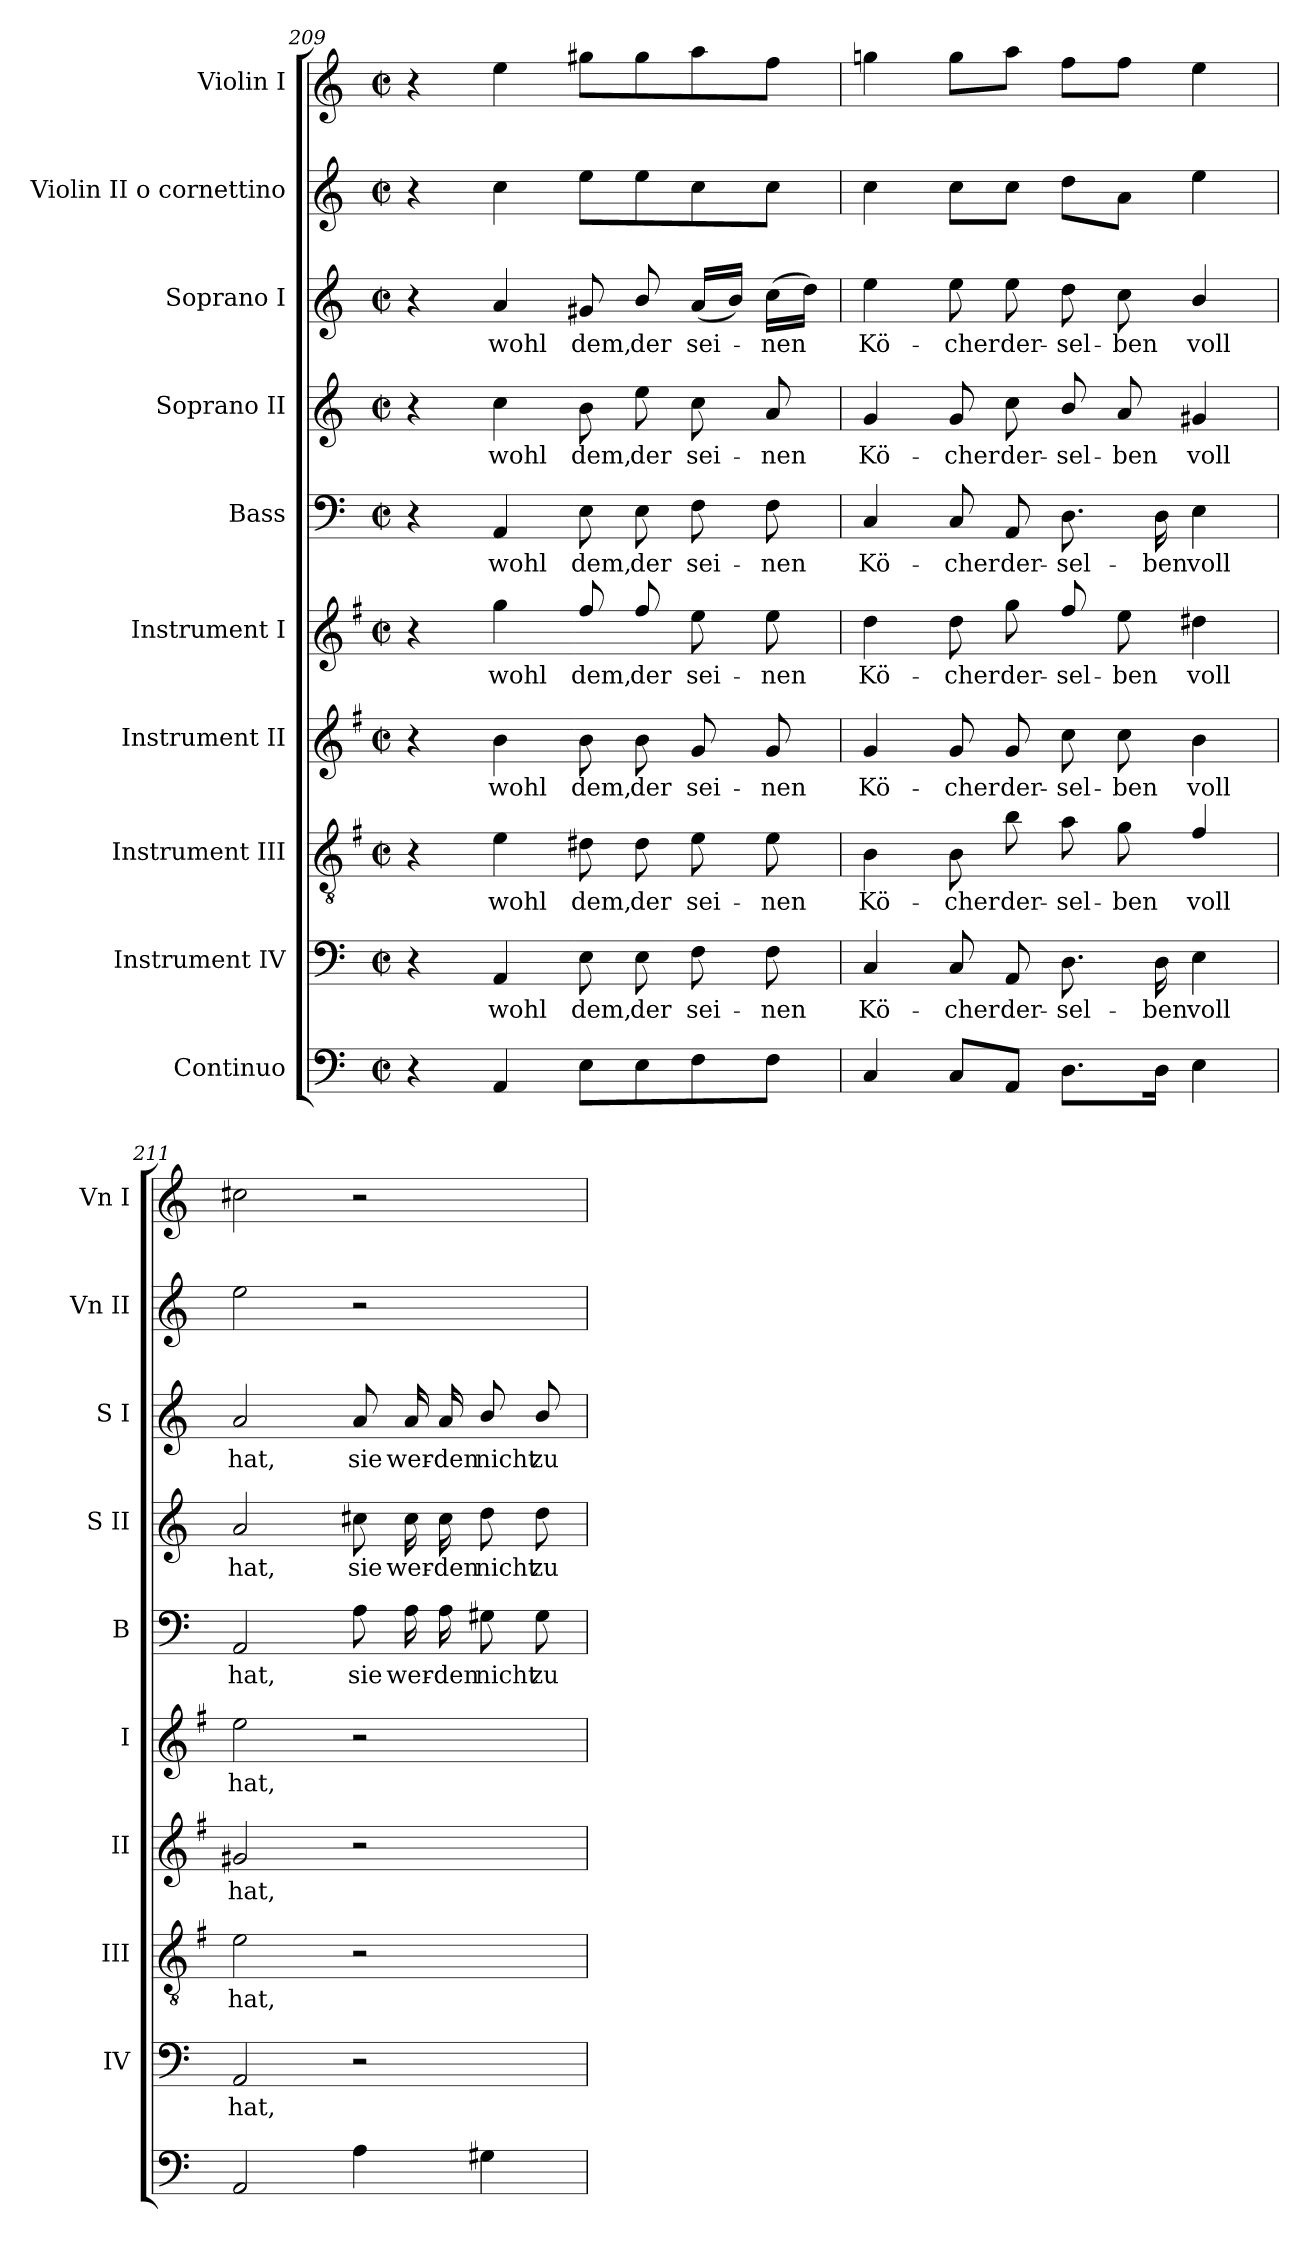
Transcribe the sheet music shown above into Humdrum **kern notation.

**kern	**kern	**text	**kern	**text	**kern	**text	**kern	**text	**kern	**text	**kern	**text	**kern	**text	**kern	**kern
*part10	*part9	*part9	*part8	*part8	*part7	*part7	*part6	*part6	*part5	*part5	*part4	*part4	*part3	*part3	*part2	*part1
*staff10	*staff9	*staff9	*staff8	*staff8	*staff7	*staff7	*staff6	*staff6	*staff5	*staff5	*staff4	*staff4	*staff3	*staff3	*staff2	*staff1
*I"Continuo	*I"Instrument IV	*	*I"Instrument III	*	*I"Instrument II	*	*I"Instrument I	*	*I"Bass	*	*I"Soprano II	*	*I"Soprano I	*	*I"Violin II o cornettino	*I"Violin I
*	*I'IV	*	*I'III	*	*I'II	*	*I'I	*	*I'B	*	*I'S II	*	*I'S I	*	*I'Vn II	*I'Vn I
*clefF4	*clefF4	*	*clefGv2	*	*clefG2	*	*clefG2	*	*clefF4	*	*clefG2	*	*clefG2	*	*clefG2	*clefG2
*	*	*	*ITrd4c7	*	*ITrd4c7	*	*ITrd4c7	*	*	*	*	*	*	*	*	*
*k[]	*k[]	*	*k[]	*	*k[]	*	*k[]	*	*k[]	*	*k[]	*	*k[]	*	*k[]	*k[]
*C:	*C:	*	*C:	*	*C:	*	*C:	*	*C:	*	*C:	*	*C:	*	*C:	*C:
*M2/2	*M2/2	*	*M2/2	*	*M2/2	*	*M2/2	*	*M2/2	*	*M2/2	*	*M2/2	*	*M2/2	*M2/2
*met(c|)	*met(c|)	*	*met(c|)	*	*met(c|)	*	*met(c|)	*	*met(c|)	*	*met(c|)	*	*met(c|)	*	*met(c|)	*met(c|)
=209	=209	=209	=209	=209	=209	=209	=209	=209	=209	=209	=209	=209	=209	=209	=209	=209
4r	4r	.	4r	.	4r	.	4r	.	4r	.	4r	.	4r	.	4r	4r
!	!	!LO:LY:b	!	!LO:LY:b	!	!LO:LY:b	!	!LO:LY:b	!	!LO:LY:b	!	!LO:LY:b	!	!LO:LY:b	!	!
4AA	4AA	wohl	4A	wohl	4e	wohl	4cc	wohl	4AA	wohl	4cc	wohl	4a	wohl	4cc	4ee
!	!	!LO:LY:b	!	!LO:LY:b	!	!LO:LY:b	!	!LO:LY:b	!	!LO:LY:b	!	!LO:LY:b	!	!LO:LY:b	!	!
8EL	8E	dem,	8G#X	dem,	8e	dem,	8b/	dem,	8E	dem,	8b	dem,	8g#X	dem,	8eeL	8gg#XL
!	!	!LO:LY:b	!	!LO:LY:b	!	!LO:LY:b	!	!LO:LY:b	!	!LO:LY:b	!	!LO:LY:b	!	!LO:LY:b	!	!
8E	8E	der	8G#	der	8e	der	8b/	der	8E	der	8ee	der	8b/	der	8ee	8gg#
!	!	!LO:LY:b	!	!LO:LY:b	!	!LO:LY:b	!	!LO:LY:b	!	!LO:LY:b	!	!LO:LY:b	!	!LO:LY:b	!	!
8F	8F	sei-	8A	sei-	8c	sei-	8a	sei-	8F	sei-	8cc	sei-	(<16aLL	sei-	8cc	8aa
.	.	.	.	.	.	.	.	.	.	.	.	.	16bJJ)	.	.	.
!	!	!LO:LY:b	!	!LO:LY:b	!	!LO:LY:b	!	!LO:LY:b	!	!LO:LY:b	!	!LO:LY:b	!	!LO:LY:b	!	!
8FJ	8F	-nen	8A	-nen	8c	-nen	8a	-nen	8F	-nen	8a	-nen	(>16ccLL	nen	8ccJ	8ffJ
.	.	.	.	.	.	.	.	.	.	.	.	.	16ddJJ)	.	.	.
=210	=210	=210	=210	=210	=210	=210	=210	=210	=210	=210	=210	=210	=210	=210	=210	=210
!	!	!LO:LY:b	!	!LO:LY:b	!	!LO:LY:b	!	!LO:LY:b	!	!LO:LY:b	!	!LO:LY:b	!	!LO:LY:b	!	!
4C	4C	Kö-	4E	Kö-	4c	Kö-	4g	Kö-	4C	Kö-	4g	Kö-	4ee	Kö-	4cc	4ggn
!	!	!LO:LY:b	!	!LO:LY:b	!	!LO:LY:b	!	!LO:LY:b	!	!LO:LY:b	!	!LO:LY:b	!	!LO:LY:b	!	!
8CL	8C	-cher	8E	-cher	8c	-cher	8g	-cher	8C	-cher	8g	-cher	8ee	-cher	8ccL	8ggL
!	!	!LO:LY:b	!	!LO:LY:b	!	!LO:LY:b	!	!LO:LY:b	!	!LO:LY:b	!	!LO:LY:b	!	!LO:LY:b	!	!
8AAJ	8AA	der-	8e	der-	8c	der-	8cc	der-	8AA	der-	8cc	der-	8ee	der-	8ccJ	8aaJ
!	!	!LO:LY:b	!	!LO:LY:b	!	!LO:LY:b	!	!LO:LY:b	!	!LO:LY:b	!	!LO:LY:b	!	!LO:LY:b	!	!
8.DL	8.D	-sel-	8d	-sel-	8f	-sel-	8b/	-sel-	8.D	-sel-	8b/	-sel-	8dd	-sel-	8ddL	8ffL
!	!	!	!	!LO:LY:b	!	!LO:LY:b	!	!LO:LY:b	!	!	!	!LO:LY:b	!	!LO:LY:b	!	!
.	.	.	8c	-ben	8f	-ben	8a	-ben	.	.	8a	-ben	8cc	-ben	8aJ	8ffJ
!	!	!LO:LY:b	!	!	!	!	!	!	!	!LO:LY:b	!	!	!	!	!	!
16DJ	16D	-ben	.	.	.	.	.	.	16D	-ben	.	.	.	.	.	.
!	!	!LO:LY:b	!	!LO:LY:b	!	!LO:LY:b	!	!LO:LY:b	!	!LO:LY:b	!	!LO:LY:b	!	!LO:LY:b	!	!
4E	4E	voll	4B/	voll	4e	voll	4g#X	voll	4E	voll	4g#X	voll	4b/	voll	4ee	4ee
=211	=211	=211	=211	=211	=211	=211	=211	=211	=211	=211	=211	=211	=211	=211	=211	=211
!	!	!LO:LY:b	!	!LO:LY:b	!	!LO:LY:b	!	!LO:LY:b	!	!LO:LY:b	!	!LO:LY:b	!	!LO:LY:b	!	!
2AA	2AA	hat,	2A	hat,	2c#X	hat,	2a	hat,	2AA	hat,	2a	hat,	2a	hat,	2ee	2cc#X
!	!	!	!	!	!	!	!	!	!	!LO:LY:b	!	!LO:LY:b	!	!LO:LY:b	!	!
4A	2r	.	2r	.	2r	.	2r	.	8A	sie	8cc#X	sie	8a	sie	2r	2r
!	!	!	!	!	!	!	!	!	!	!LO:LY:b	!	!LO:LY:b	!	!LO:LY:b	!	!
.	.	.	.	.	.	.	.	.	16A	wer-	16cc#	wer-	16a	wer-	.	.
!	!	!	!	!	!	!	!	!	!	!LO:LY:b	!	!LO:LY:b	!	!LO:LY:b	!	!
.	.	.	.	.	.	.	.	.	16A	-den	16cc#	-den	16a	-den	.	.
!	!	!	!	!	!	!	!	!	!	!LO:LY:b	!	!LO:LY:b	!	!LO:LY:b	!	!
4G#X	.	.	.	.	.	.	.	.	8G#X	nicht	8dd	nicht	8b/	nicht	.	.
!	!	!	!	!	!	!	!	!	!	!LO:LY:b	!	!LO:LY:b	!	!LO:LY:b	!	!
.	.	.	.	.	.	.	.	.	8G#	zu	8dd	zu	8b/	zu	.	.
=	=	=	=	=	=	=	=	=	=	=	=	=	=	=	=	=
*-	*-	*-	*-	*-	*-	*-	*-	*-	*-	*-	*-	*-	*-	*-	*-	*-
